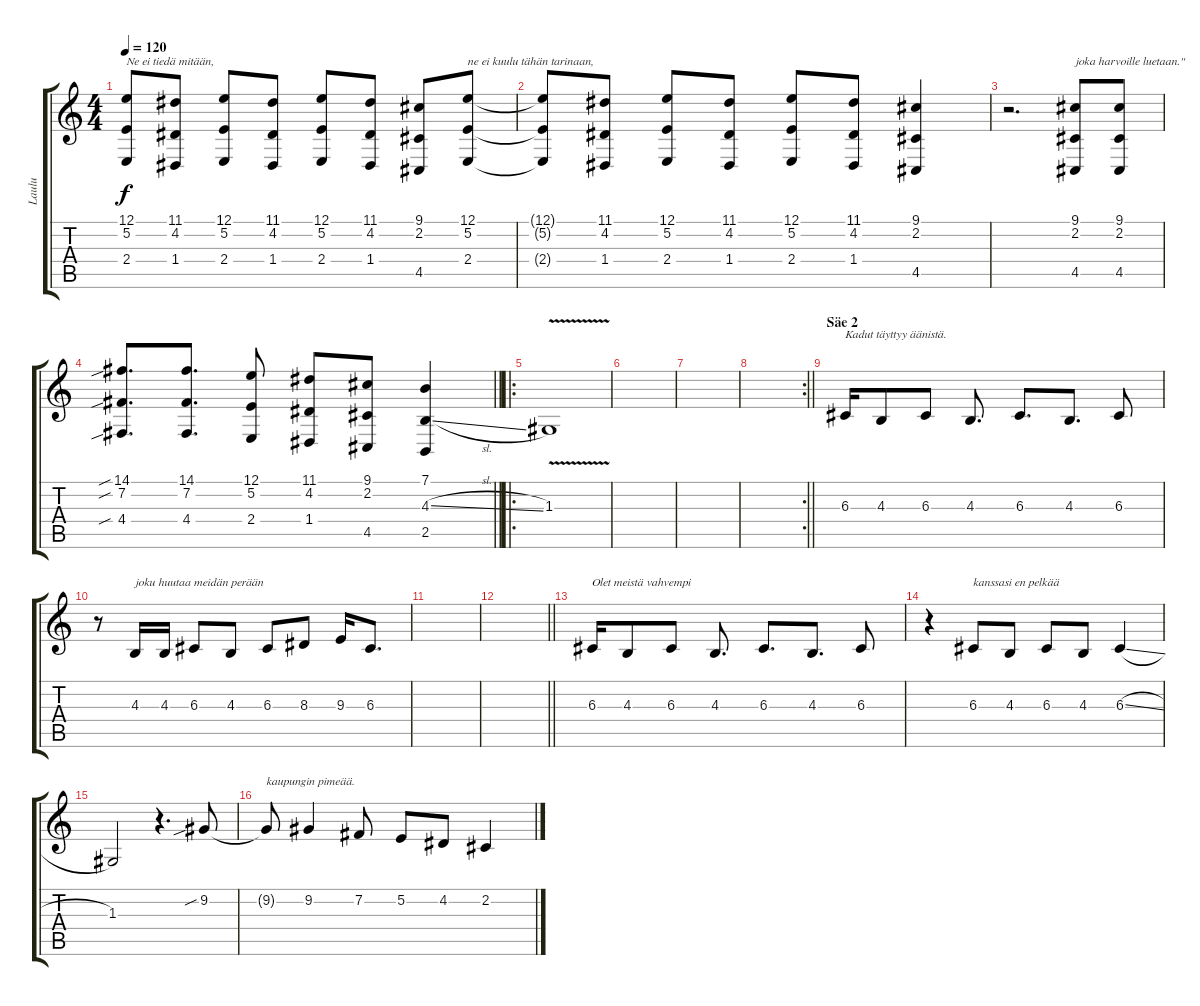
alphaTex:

\track ("Laulu" "Laulu") {instrument flute}
\staff {score tabs}
\tuning (E4 B3 G3 D3 A2 E2) {hide}
\ts (4 4)
\tempo 120
\clef g2
\ks c
(12.1 5.2 2.4).8{txt "Ne ei tiedä mitään," dy f} (11.1 4.2 1.4).8 (12.1 5.2 2.4).8 (11.1 4.2 1.4).8 (12.1 5.2 2.4).8 (11.1 4.2 1.4).8 (9.1 2.2 4.5).8 (12.1 5.2 2.4).8{txt "ne ei kuulu tähän tarinaan,"} |
(12.1{t} 5.2{t} 2.4{t}).8 (11.1 4.2 1.4).8 (12.1 5.2 2.4).8 (11.1 4.2 1.4).8 (12.1 5.2 2.4).8 (11.1 4.2 1.4).8 (9.1 2.2 4.5).4 |
r.2{d} (9.1 2.2 4.5).8{txt "joka harvoille luetaan.\""} (9.1 2.2 4.5).8 |
\barLineRight lightlight
(14.1{sib} 7.2{sib} 4.4{sib}).8{d} (14.1 7.2 4.4).8{d} (12.1 5.2 2.4).8 (11.1 4.2 1.4).8 (9.1 2.2 4.5).8 (7.1 4.3{sl} 2.5).4 |
\ro
1.3{v}.1{volume 0} |
|
|
\rc 2
\barLineRight lightlight
|
\section ("" "Säe 2")
6.3.16{txt "Kadut täyttyy äänistä." volume 16} 4.3.8 6.3.8 4.3.8{d} 6.3.8{d} 4.3.8{d} 6.3.8 |
r.8 4.3.16{txt "joku huutaa meidän perään"} 4.3.16 6.3.8 4.3.8 6.3.8 8.3.8 9.3.16 6.3.8{d} |
|
\barLineRight lightlight
|
6.3.16{txt "Olet meistä vahvempi"} 4.3.8 6.3.8 4.3.8{d} 6.3.8{d} 4.3.8{d} 6.3.8 |
r.4 6.3.8{txt "kanssasi en pelkää"} 4.3.8 6.3.8 4.3.8 6.3{sl}.4 |
1.3.2 r.4{d} 9.2{sib}.8 |
9.2{t}.8{txt "kaupungin pimeää."} 9.2.4 7.2.8 5.2.8 4.2.8 2.2.4
